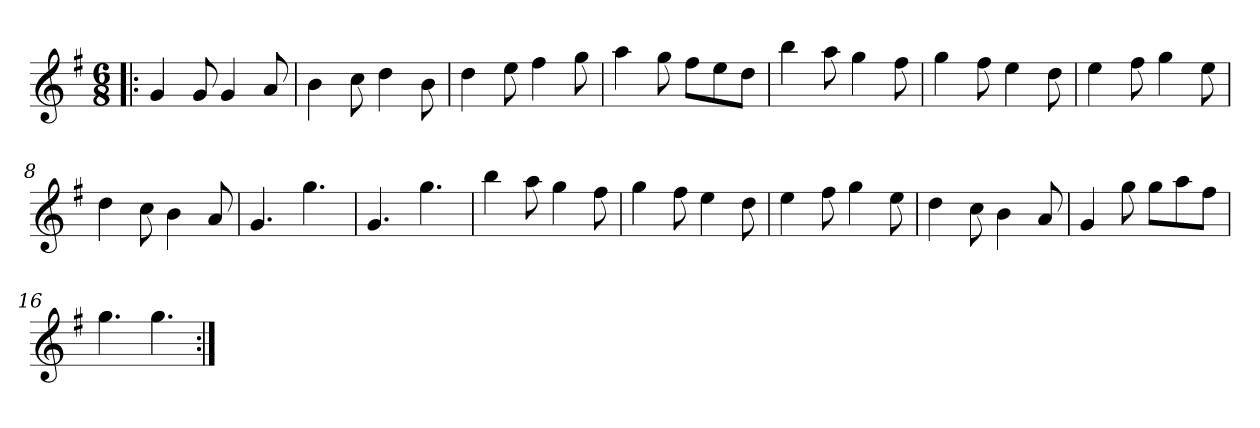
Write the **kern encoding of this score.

**kern
*part1
*staff1
*clefG2
*k[f#]
*G:
*M6/8
*MM90
=1!|:
4g/
8g/
4g/
8a/
=2
4b\
8cc\
4dd\
8b\
=3
4dd\
8ee\
4ff#\
8gg\
=4
4aa\
8gg\
8ff#\L
8ee\
8dd\J
=5
4bb\
8aa\
4gg\
8ff#\
=6
4gg\
8ff#\
4ee\
8dd\
=7
4ee\
8ff#\
4gg\
8ee\
=8
4dd\
8cc\
4b\
8a/
=9
4.g/
4.gg\
!!LO:LB:g=z
=10
4.g/
4.gg\
=11
4bb\
8aa\
4gg\
8ff#\
=12
4gg\
8ff#\
4ee\
8dd\
=13
4ee\
8ff#\
4gg\
8ee\
=14
4dd\
8cc\
4b\
8a/
=15
4g/
8gg\
8gg\L
8aa\
8ff#\J
=16
4.gg\
4.gg\
=:|!
*-
